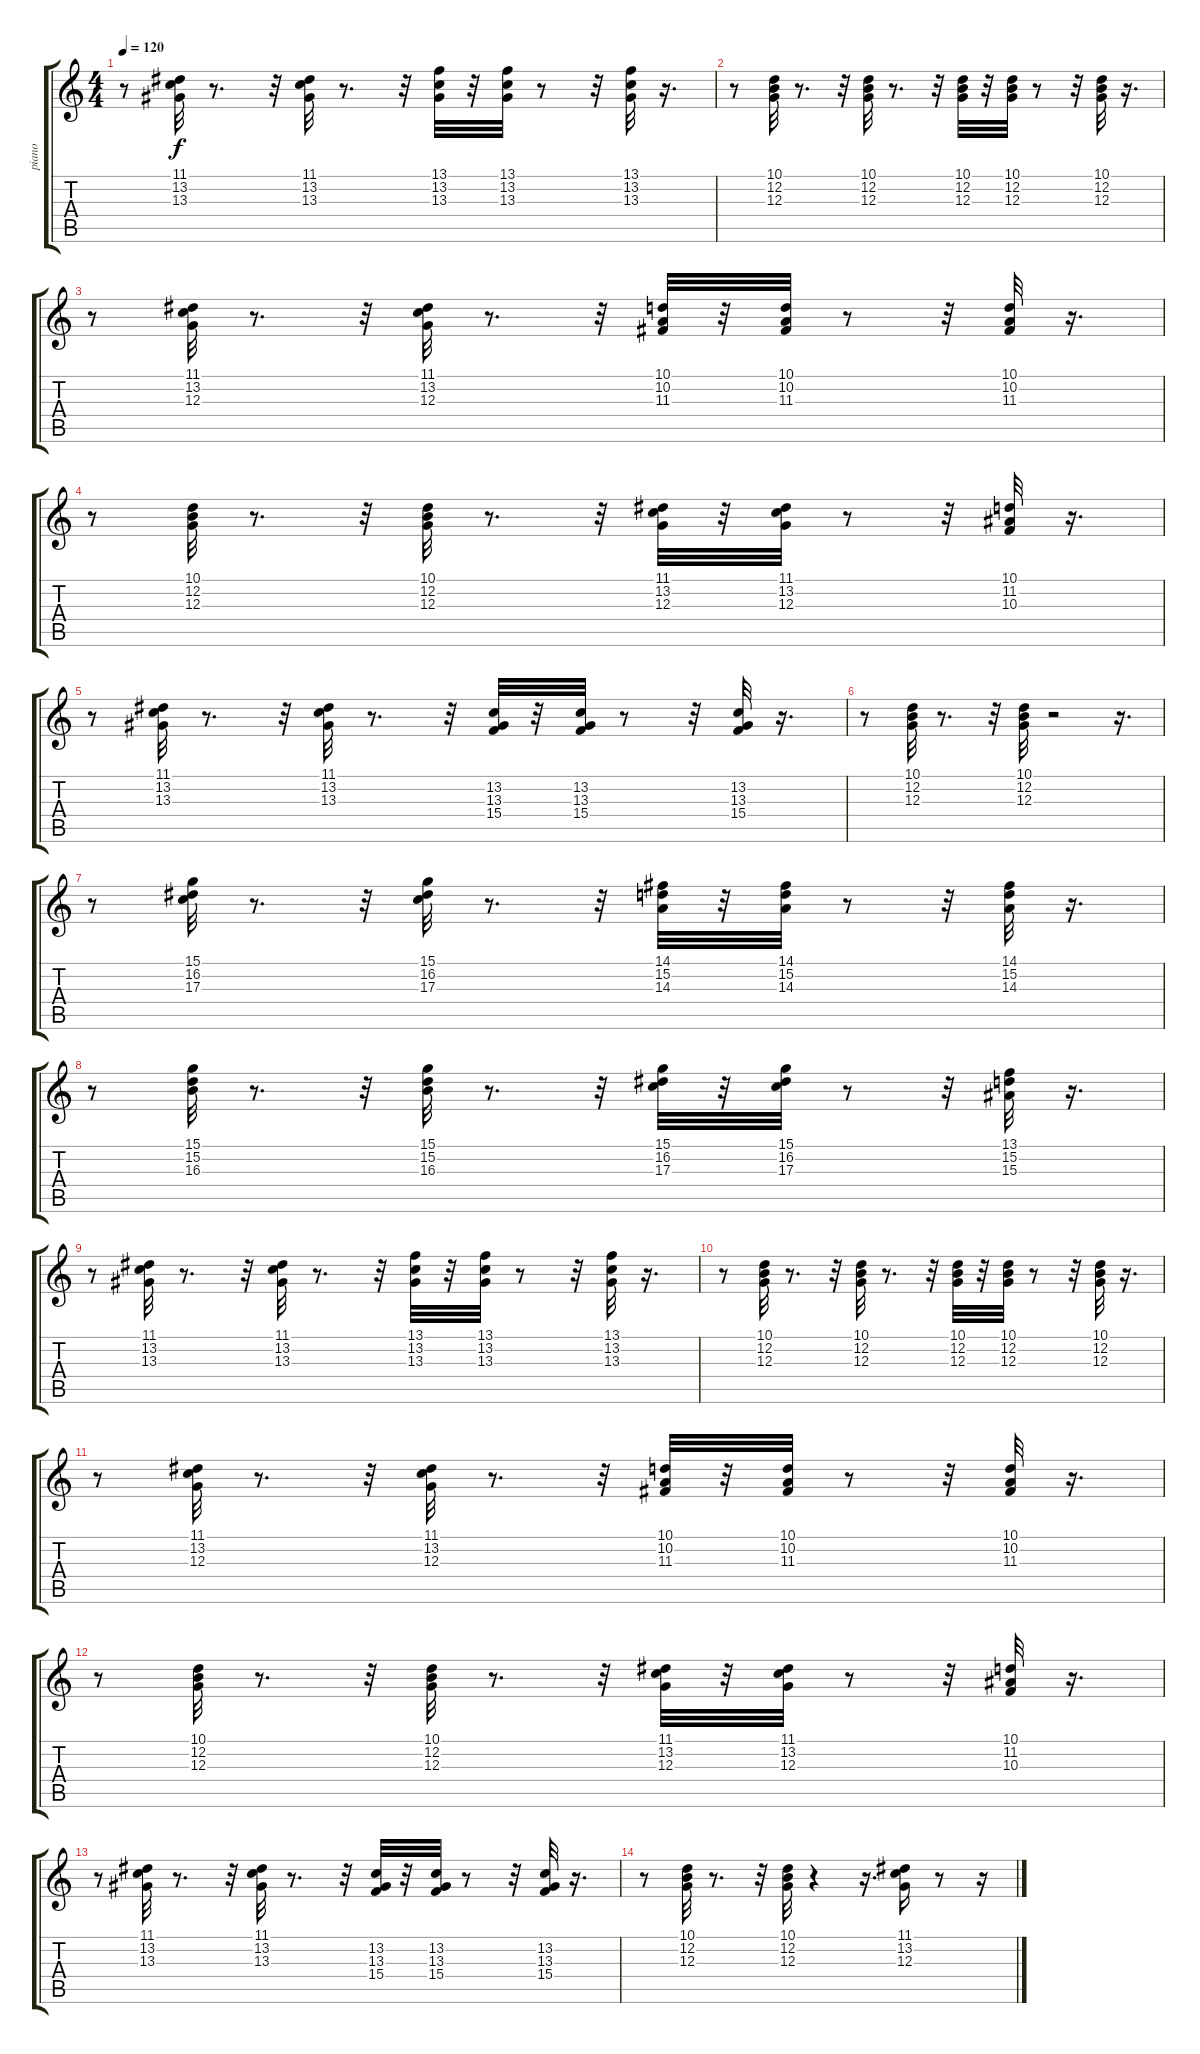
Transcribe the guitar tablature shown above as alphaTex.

\track ("piano" "piano") {instrument electricgrandpiano}
\staff {score tabs}
\tuning (E4 B3 G3 D3 A2 E2) {hide}
\ts (4 4)
\tempo 120
\clef g2
\ks c
r.8{dy f} (11.1 13.2 13.3).32 r.8{d} r.32 (11.1 13.2 13.3).32 r.8{d} r.32 (13.1 13.2 13.3).32 r.32 (13.1 13.2 13.3).32 r.8 r.32 (13.1 13.2 13.3).32 r.16{d} |
r.8 (10.1 12.2 12.3).32 r.8{d} r.32 (10.1 12.2 12.3).32 r.8{d} r.32 (10.1 12.2 12.3).32 r.32 (10.1 12.2 12.3).32 r.8 r.32 (10.1 12.2 12.3).32 r.16{d} |
r.8 (11.1 13.2 12.3).32 r.8{d} r.32 (11.1 13.2 12.3).32 r.8{d} r.32 (10.1 10.2 11.3).32 r.32 (10.1 10.2 11.3).32 r.8 r.32 (10.1 10.2 11.3).32 r.16{d} |
r.8 (10.1 12.2 12.3).32 r.8{d} r.32 (10.1 12.2 12.3).32 r.8{d} r.32 (11.1 13.2 12.3).32 r.32 (11.1 13.2 12.3).32 r.8 r.32 (10.1 11.2 10.3).32 r.16{d} |
r.8 (11.1 13.2 13.3).32 r.8{d} r.32 (11.1 13.2 13.3).32 r.8{d} r.32 (13.2 13.3 15.4).32 r.32 (13.2 13.3 15.4).32 r.8 r.32 (13.2 13.3 15.4).32 r.16{d} |
r.8 (10.1 12.2 12.3).32 r.8{d} r.32 (10.1 12.2 12.3).32 r.2 r.16{d} |
r.8 (15.1 16.2 17.3).32 r.8{d} r.32 (15.1 16.2 17.3).32 r.8{d} r.32 (14.1 15.2 14.3).32 r.32 (14.1 15.2 14.3).32 r.8 r.32 (14.1 15.2 14.3).32 r.16{d} |
r.8 (15.1 15.2 16.3).32 r.8{d} r.32 (15.1 15.2 16.3).32 r.8{d} r.32 (15.1 16.2 17.3).32 r.32 (15.1 16.2 17.3).32 r.8 r.32 (13.1 15.2 15.3).32 r.16{d} |
r.8 (11.1 13.2 13.3).32 r.8{d} r.32 (11.1 13.2 13.3).32 r.8{d} r.32 (13.1 13.2 13.3).32 r.32 (13.1 13.2 13.3).32 r.8 r.32 (13.1 13.2 13.3).32 r.16{d} |
r.8 (10.1 12.2 12.3).32 r.8{d} r.32 (10.1 12.2 12.3).32 r.8{d} r.32 (10.1 12.2 12.3).32 r.32 (10.1 12.2 12.3).32 r.8 r.32 (10.1 12.2 12.3).32 r.16{d} |
r.8 (11.1 13.2 12.3).32 r.8{d} r.32 (11.1 13.2 12.3).32 r.8{d} r.32 (10.1 10.2 11.3).32 r.32 (10.1 10.2 11.3).32 r.8 r.32 (10.1 10.2 11.3).32 r.16{d} |
r.8 (10.1 12.2 12.3).32 r.8{d} r.32 (10.1 12.2 12.3).32 r.8{d} r.32 (11.1 13.2 12.3).32 r.32 (11.1 13.2 12.3).32 r.8 r.32 (10.1 11.2 10.3).32 r.16{d} |
r.8 (11.1 13.2 13.3).32 r.8{d} r.32 (11.1 13.2 13.3).32 r.8{d} r.32 (13.2 13.3 15.4).32 r.32 (13.2 13.3 15.4).32 r.8 r.32 (13.2 13.3 15.4).32 r.16{d} |
r.8 (10.1 12.2 12.3).32 r.8{d} r.32 (10.1 12.2 12.3).32 r.4 r.16{d} (11.1 13.2 12.3).16 r.8 r.16
